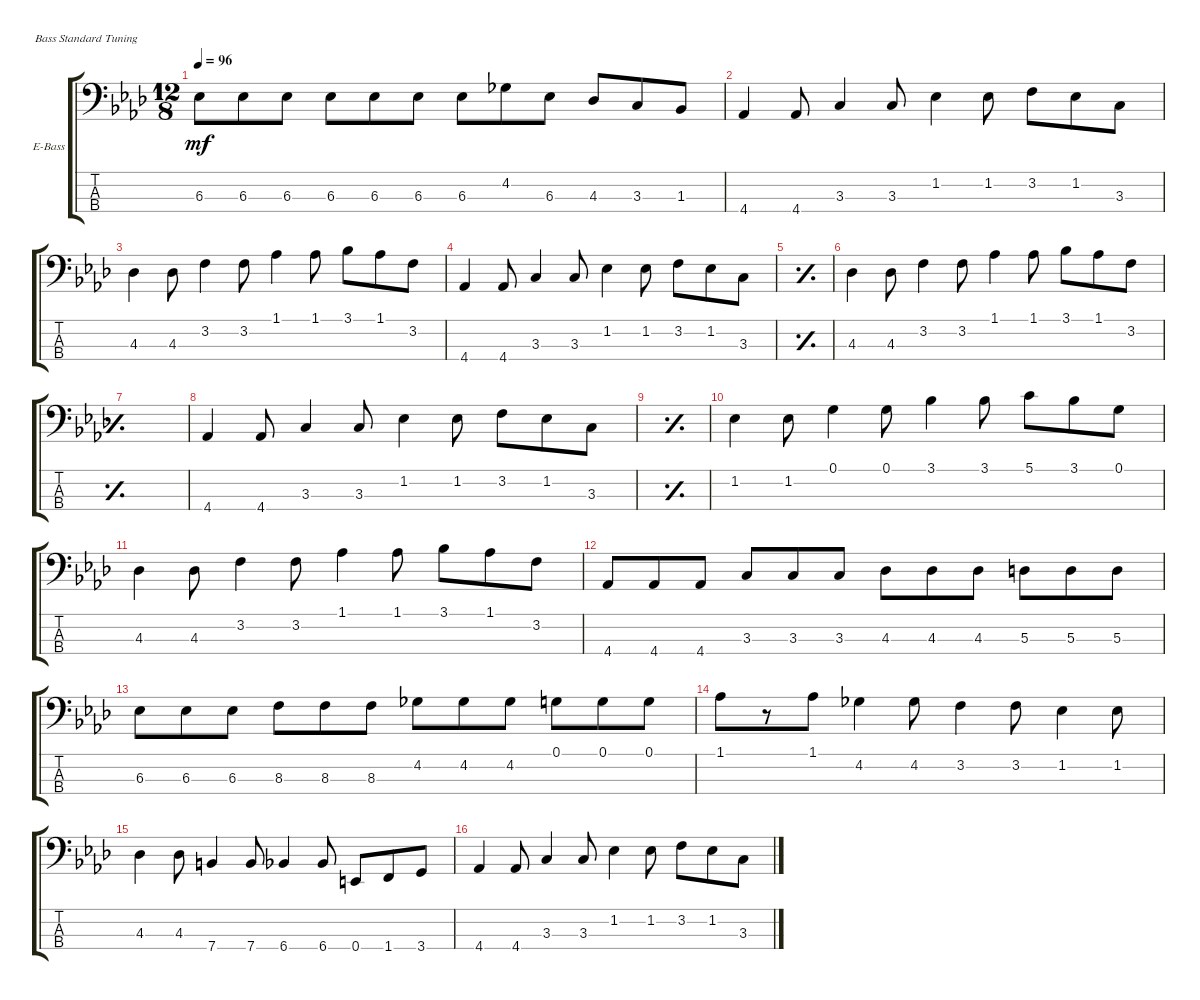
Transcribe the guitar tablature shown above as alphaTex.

\defaultSystemsLayout 4
\bracketExtendMode groupsimilarinstruments
\firstSystemTrackNameOrientation horizontal
\otherSystemsTrackNameOrientation horizontal
\track ("Electric Bass" "E-Bass") {instrument electricbassfinger}
\staff {score tabs}
\tuning (G2 D2 A1 E1)
\ts (12 8)
\tempo 96
\clef f4
\ks ab
6.3.8{dy mf} 6.3.8 6.3.8 6.3.8 6.3.8 6.3.8 6.3.8 4.2.8 6.3.8 4.3.8 3.3.8 1.3.8 |
4.4.4 4.4.8 3.3.4 3.3.8 1.2.4 1.2.8 3.2.8 1.2.8 3.3.8 |
4.3.4 4.3.8 3.2.4 3.2.8 1.1.4 1.1.8 3.1.8 1.1.8 3.2.8 |
4.4.4 4.4.8 3.3.4 3.3.8 1.2.4 1.2.8 3.2.8 1.2.8 3.3.8 |
\simile simple
|
\simile none
4.3.4 4.3.8 3.2.4 3.2.8 1.1.4 1.1.8 3.1.8 1.1.8 3.2.8 |
\simile simple
|
\simile none
4.4.4 4.4.8 3.3.4 3.3.8 1.2.4 1.2.8 3.2.8 1.2.8 3.3.8 |
\simile simple
|
\simile none
1.2.4 1.2.8 0.1.4 0.1.8 3.1.4 3.1.8 5.1.8 3.1.8 0.1.8 |
4.3.4 4.3.8 3.2.4 3.2.8 1.1.4 1.1.8 3.1.8 1.1.8 3.2.8 |
4.4.8 4.4.8 4.4.8 3.3.8 3.3.8 3.3.8 4.3.8 4.3.8 4.3.8 5.3.8 5.3.8 5.3.8 |
6.3.8 6.3.8 6.3.8 8.3.8 8.3.8 8.3.8 4.2.8 4.2.8 4.2.8 0.1.8 0.1.8 0.1.8 |
1.1.8 r.8 1.1.8 4.2.4 4.2.8 3.2.4 3.2.8 1.2.4 1.2.8 |
4.3.4 4.3.8 7.4.4 7.4.8 6.4.4 6.4.8 0.4.8 1.4.8 3.4.8 |
4.4.4 4.4.8 3.3.4 3.3.8 1.2.4 1.2.8 3.2.8 1.2.8 3.3.8
